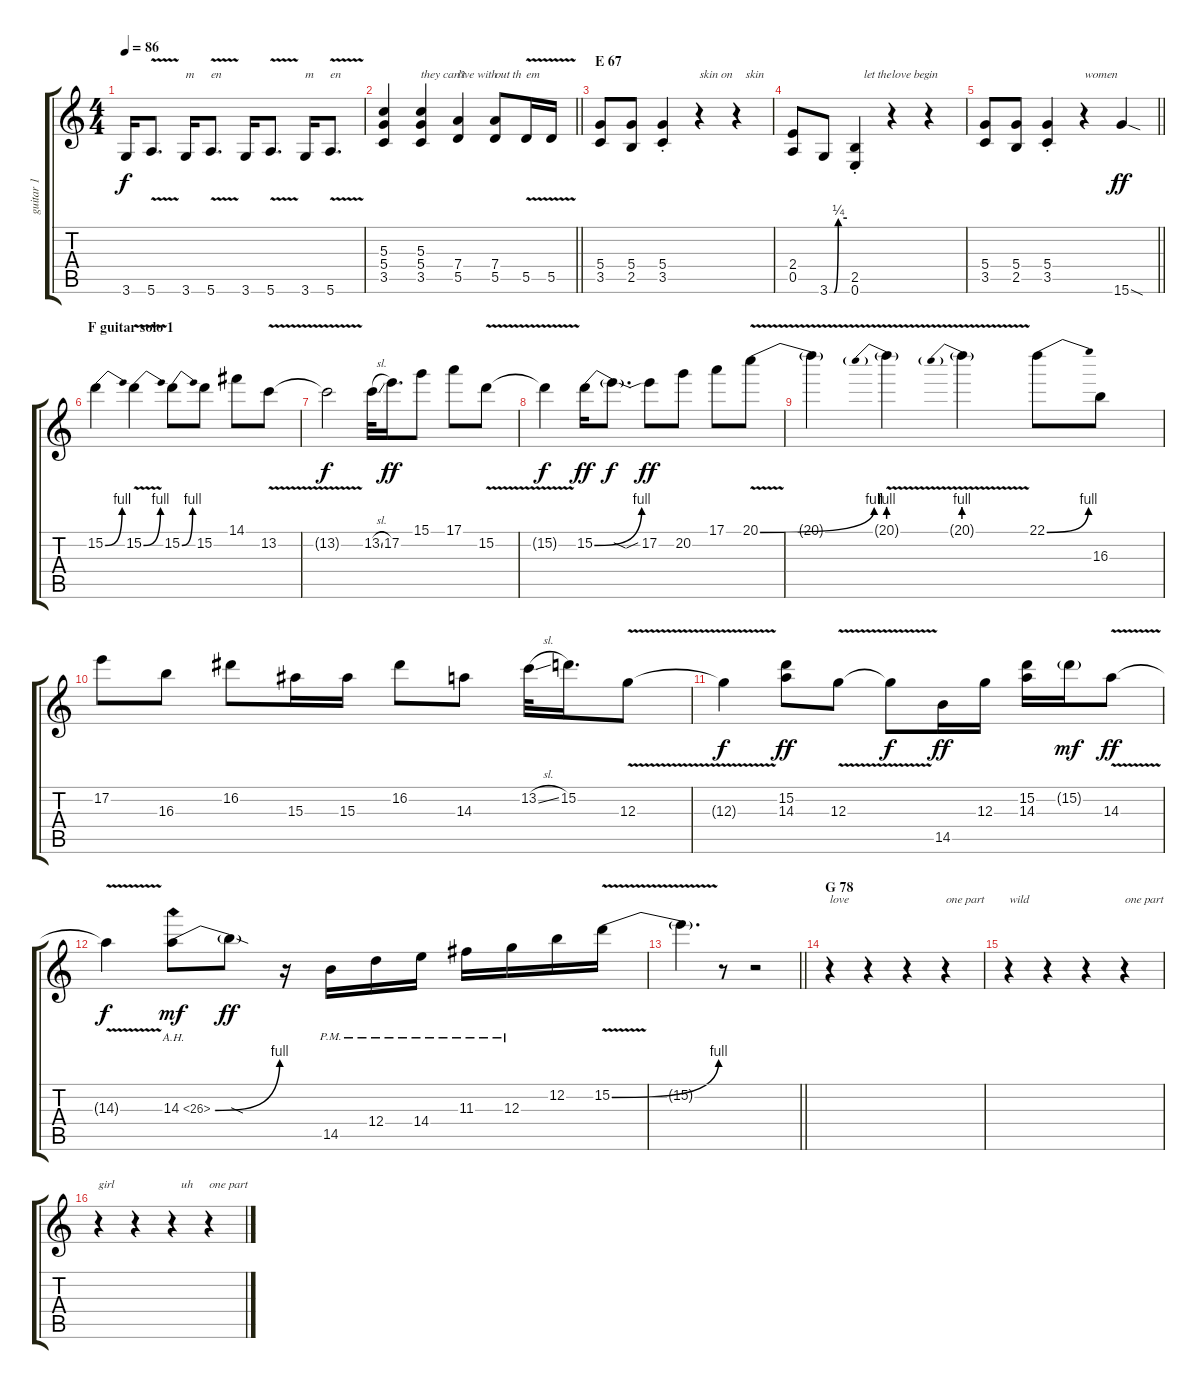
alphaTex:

\track ("guitar 1" "guitar 1") {instrument distortionguitar}
\staff {score tabs}
\tuning (E4 B3 G3 D3 A2 E2) {hide}
\ts (4 4)
\tempo 86
\clef g2
\ks c
3.6.16{dy f} 5.6{v}.8{d} 3.6.16{txt "m"} 5.6{v}.8{d txt "en"} 3.6.16 5.6{v}.8{d} 3.6.16{txt "m"} 5.6{v}.8{d txt "en"} |
\barLineRight lightlight
(5.3 5.4 3.5).4 (5.3 5.4 3.5).4{txt "they can't"} (7.4 5.5).4{txt "live with"} (7.4 5.5).8{txt "out th"} 5.5{v}.16{txt "em"} 5.5{v}.16 |
\section ("" "E 67")
(5.4 3.5).8 (5.4 2.5).8 (5.4{st} 3.5{st}).4 r.4{txt "skin on"} r.4{txt "   skin"} |
(2.4 0.5).8 3.6{be (custom 0 0 15 0 30 1 60 1)}.8 (2.5{st} 0.6{st}).4{txt "   let the"} r.4{txt "love beg"} r.4{txt "in"} |
\barLineRight lightlight
(5.4 3.5).8 (5.4 2.5).8 (5.4{st} 3.5{st}).4 r.4{txt "women"} 15.6{sod}.4{dy ff} |
\section ("" "F guitar solo 1")
15.2{be (bend 0 0 60 4)}.4{instrument distortionguitar} 15.2{be (bend 0 0 60 4) v}.4 15.2{be (bend 0 0 60 4)}.8 15.2.8 14.1.8 13.2{v}.8 |
13.2{t}.2{dy f} 13.2{sl}.32 17.2.16{d dy ff} 15.1.8 17.1.8 15.2{v}.8 |
15.2{t}.4{dy f} 15.2{be (bend 0 0 60 4)}.16{dy ff} 15.2{sod t}.8{d dy f} 17.2{sib}.8{dy ff} 20.2.8 17.1.8 20.1{be (bend 0 0 60 4) v}.8 |
20.1{t}.4 20.1{be (prebend 0 4 60 4) v g}.4 20.1{be (prebend 0 4 60 4) v g}.4 22.1{be (bend 0 0 60 4)}.8 16.3.8 |
17.2.8 16.3.8 16.2.8 15.3.16 15.3.16 16.2.8 14.3.8 13.2{sl}.32 15.2.16{d} 12.3{v}.8 |
12.3{t}.4{dy f} (15.2 14.3).8{dy ff} 12.3{v}.8 12.3{t}.8{dy f} 14.5.16{dy ff} 12.3.16 (15.2 14.3).16 15.2{g}.16{dy mf} 14.3{v}.8{dy ff} |
14.3{t}.4{dy f} 14.3{be (bend 0 0 60 4) ah 12}.8{dy mf} 14.3{sod t}.8{dy ff} r.16 14.5{pm}.16 12.4{pm}.16 14.4{pm}.16 11.3{pm}.16 12.3{pm}.16 12.2.16 15.2{be (bend 0 0 60 4) v}.16 |
\barLineRight lightlight
15.2{t}.4{d} r.8 r.2 |
\section ("" "G 78")
r.4{txt "love"} r.4 r.4 r.4{txt "one part"} |
r.4{txt "wild"} r.4 r.4 r.4{txt "one part"} |
r.4{txt "girl"} r.4 r.4{txt "   uh"} r.4{txt "one part"}
